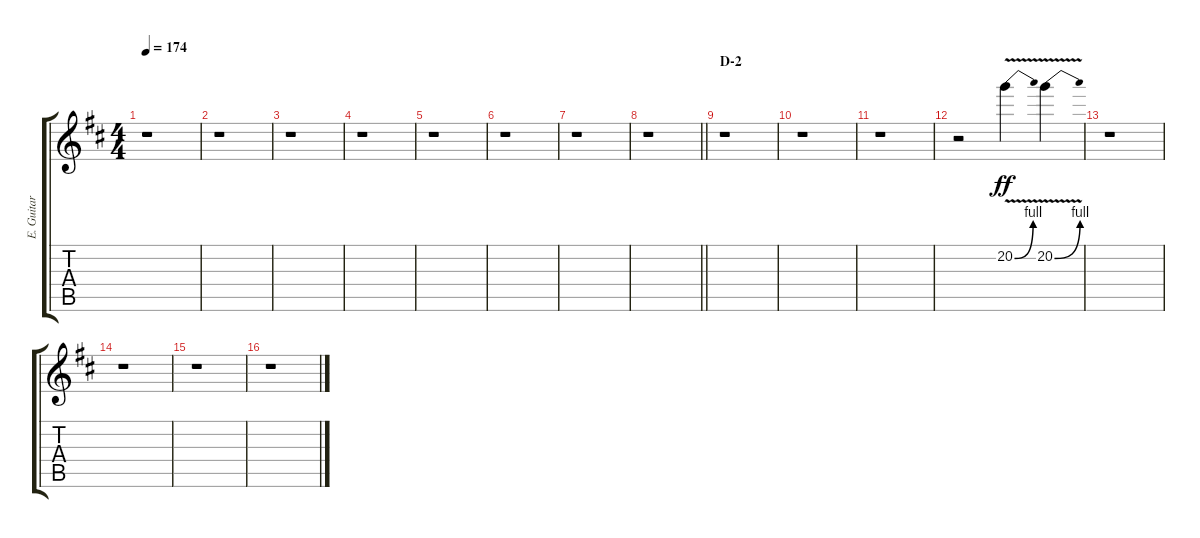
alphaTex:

\track ("E. Guitar III" "E. Guitar ") {instrument overdrivenguitar}
\staff {score tabs}
\tuning (E4 B3 G3 D3 A2 E2) {hide}
\ts (4 4)
\tempo 174
\clef g2
\ks bminor
r.1{dy f} |
r.1 |
r.1 |
r.1 |
r.1 |
r.1 |
r.1 |
\barLineRight lightlight
r.1 |
\section ("" "D-2")
r.1 |
r.1 |
r.1 |
r.2 20.2{be (bend 0 0 60 4) v}.4{dy ff} 20.2{be (bend 0 0 60 4) v}.4 |
r.1 |
r.1 |
r.1 |
r.1
